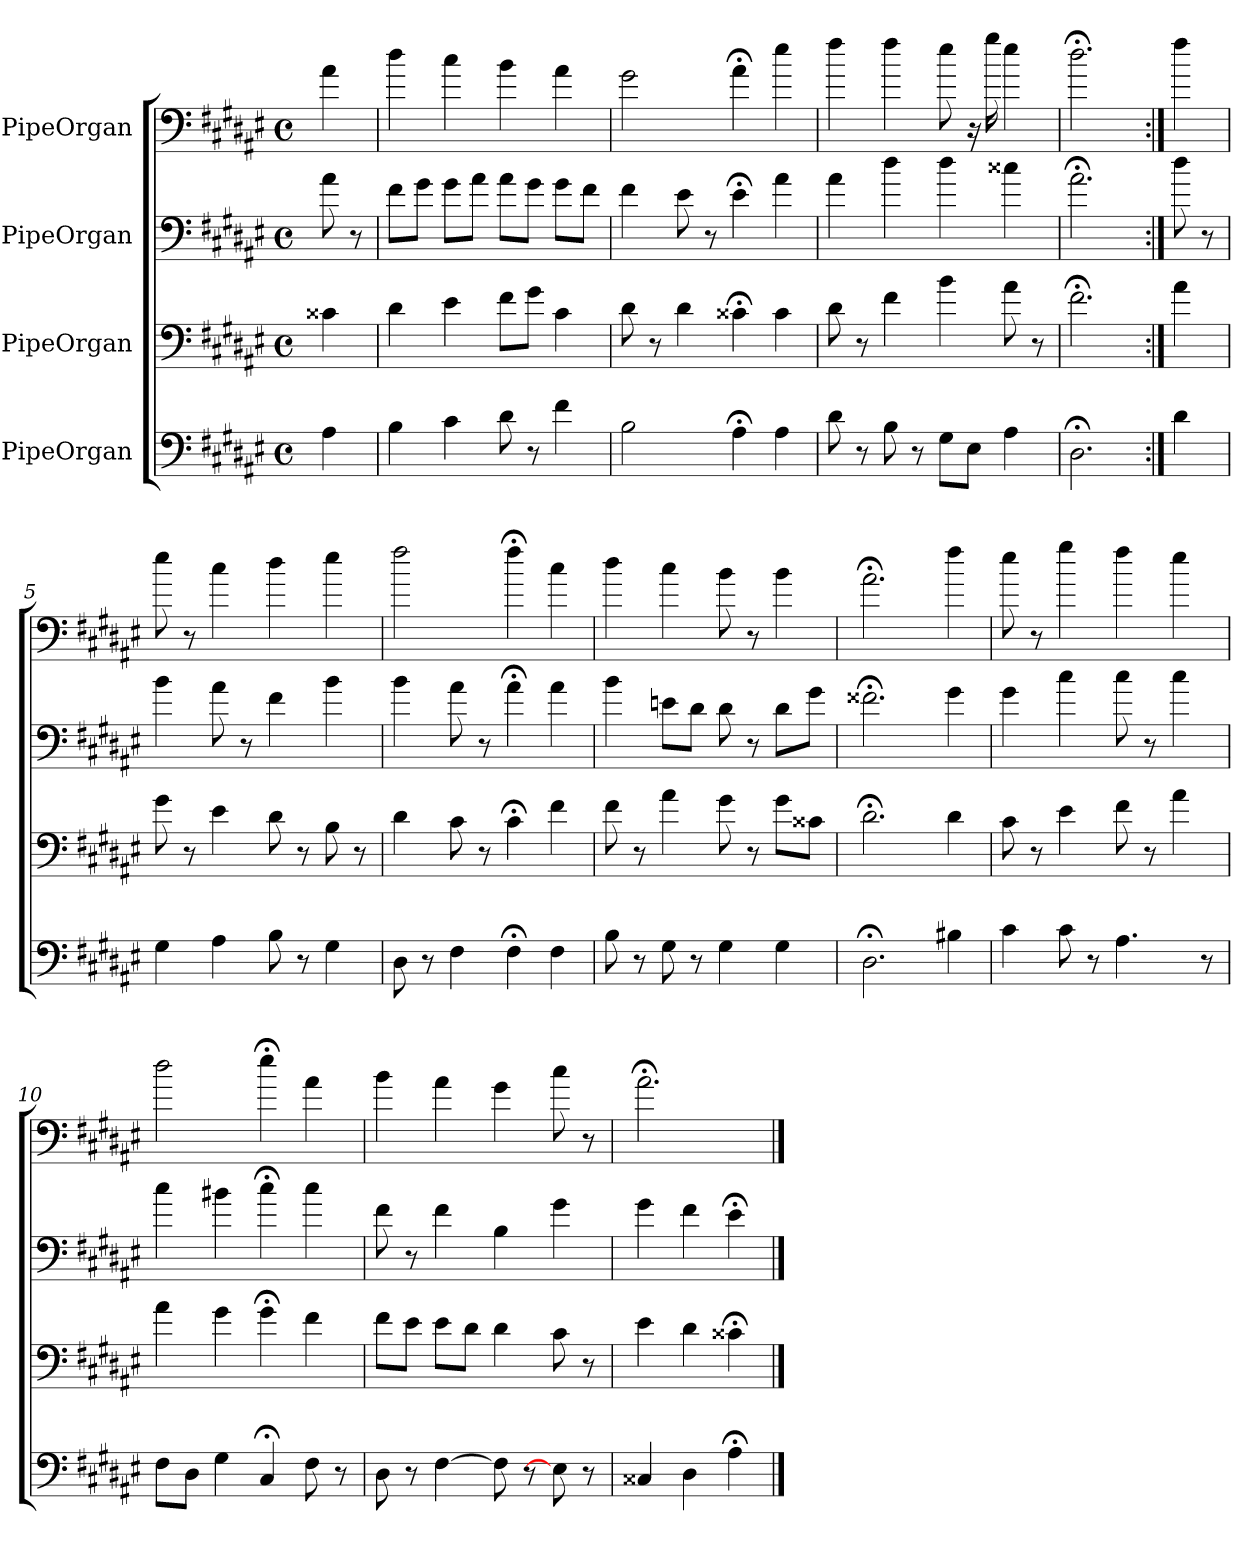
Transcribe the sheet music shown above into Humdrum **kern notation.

**kern	**kern	**kern	**kern
*part4	*part3	*part2	*part1
*staff4	*staff3	*staff2	*staff1
*I"PipeOrgan	*I"PipeOrgan	*I"PipeOrgan	*I"PipeOrgan
*clefF4	*clefF4	*clefF4	*clefF4
*k[f#c#g#d#a#e#]	*k[f#c#g#d#a#e#]	*k[f#c#g#d#a#e#]	*k[f#c#g#d#a#e#]
*d#:	*d#:	*d#:	*d#:
*M4/4	*M4/4	*M4/4	*M4/4
*met(c)	*met(c)	*met(c)	*met(c)
*MM56	*MM56	*MM56	*MM56
=	=	=	=
4A#	4c##X	8a#	4a#
.	.	8r	.
=1	=1	=1	=1
4B	4d#	8f#\L	4dd#
.	.	8g#\J	.
4c#	4e#	8g#\L	4cc#
.	.	8a#\J	.
8d#	8f#\L	8a#\L	4b
8r	8g#\J	8g#\J	.
4f#	4c#	8g#\L	4a#
.	.	8f#\J	.
=2	=2	=2	=2
2B	8d#	4f#	2g#
.	8r	.	.
.	4d#	8e#	.
.	.	8r	.
4A#;<	4c##X;<	4e#;<	4a#;<
4A#	4c##	4a#	4ee#
=3	=3	=3	=3
8d#	8d#	4a#	4ff#
8r	8r	.	.
8B	4f#	4dd#	4ff#
8r	.	.	.
8G#\L	4b	4dd#	8ee#
8E#\J	.	.	16r
.	.	.	16gg#
4A#	8a#	4cc##X	4ee#
.	8r	.	.
=4	=4	=4	=4
2.D#;<	2.f#;<	2.a#;<	2.dd#;<
=:|!	=:|!	=:|!	=:|!
4d#	4a#	8dd#	4ff#
.	.	8r	.
=5	=5	=5	=5
4G#	8g#	4b	8ee#
.	8r	.	8r
4A#	4e#	8a#	4cc#
.	.	8r	.
8B	8d#	4f#	4dd#
8r	8r	.	.
4G#	8B	4b	4ee#
.	8r	.	.
=6	=6	=6	=6
8D#	4d#	4b	2ff#
8r	.	.	.
4F#	8c#	8a#	.
.	8r	8r	.
4F#;<	4c#;<	4a#;<	4ff#;<
4F#	4f#	4a#	4cc#
=7	=7	=7	=7
8B	8f#	4b	4dd#
8r	8r	.	.
8G#	4a#	8en\L	4cc#
8r	.	8d#\J	.
4G#	8g#	8d#	8b
.	8r	8r	8r
4G#	8g#\L	8d#\L	4b
.	8c##X\J	8g#\J	.
=8	=8	=8	=8
2.D#;<	2.d#;<	2.f##X;<	2.a#;<
4B#X	4d#	4g#	4ff#
=9	=9	=9	=9
4c#	8c#	4g#	8ee#
.	8r	.	8r
8c#	4e#	4cc#	4gg#
8r	.	.	.
4.A#	8f#	8cc#	4ff#
.	8r	8r	.
.	4a#	4cc#	4ee#
8r	.	.	.
=10	=10	=10	=10
8F#\L	4a#	4cc#	2dd#
8D#\J	.	.	.
4G#	4g#	4b#X	.
4C#;<	4g#;<	4cc#;<	4ee#;<
8F#	4f#	4cc#	4a#
8r	.	.	.
=11	=11	=11	=11
8D#	8f#\L	8f#	4b
8r	8e#\J	8r	.
[4F#	8e#\L	4f#	4a#
.	8d#\J	.	.
8F#]	4d#	4B	4g#
8r	.	.	.
8E#]	8c#	4g#	8cc#
8r	8r	.	8r
=12	=12	=12	=12
4C##X	4e#	4g#	2.a#;<
4D#	4d#	4f#	.
4A#;<	4c##X;<	4e#;<	.
==	==	==	==
*-	*-	*-	*-
